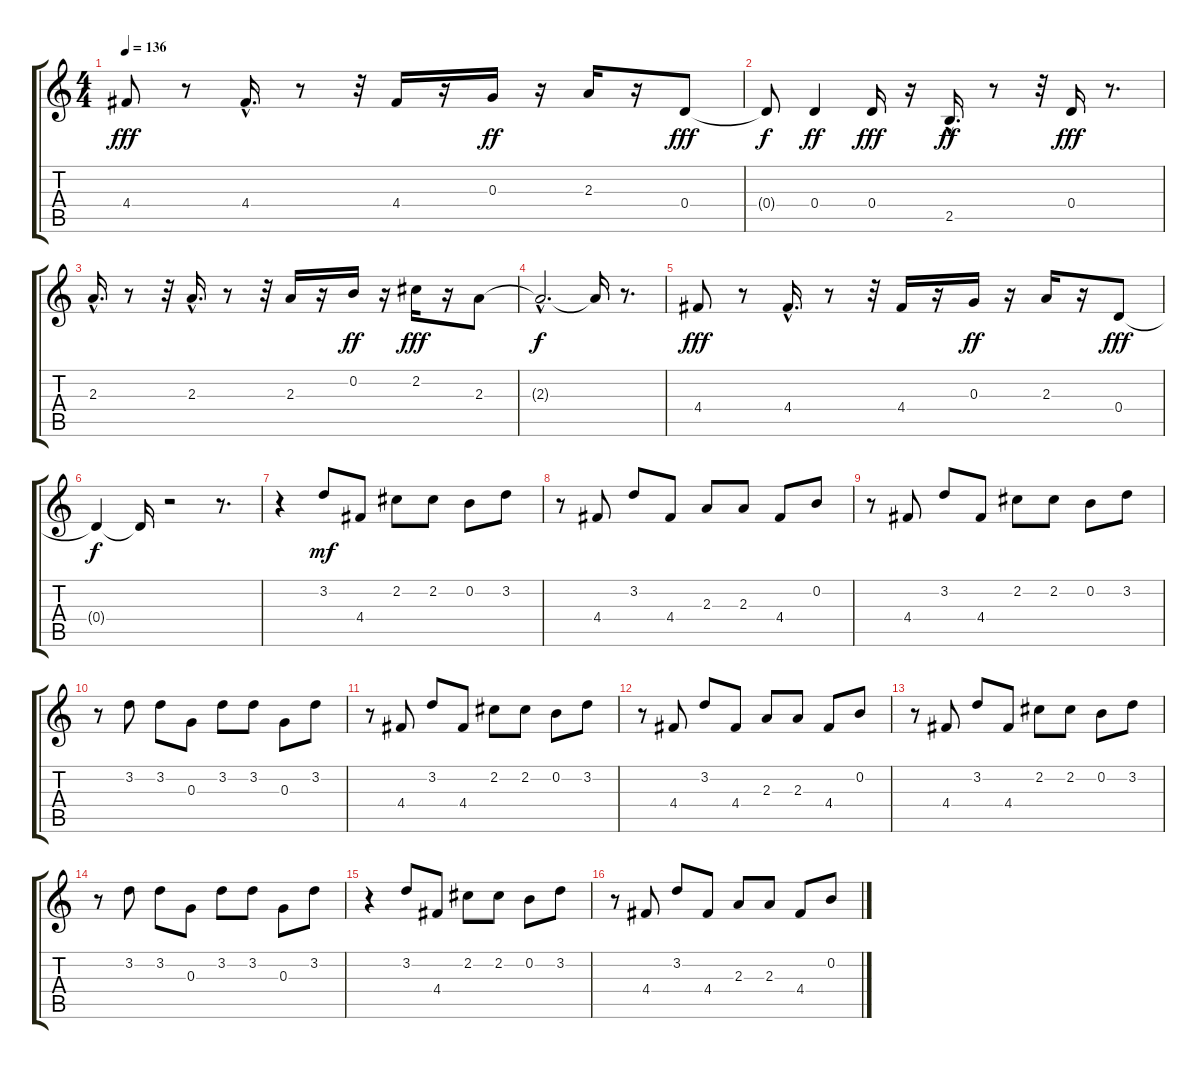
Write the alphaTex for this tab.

\track "" {instrument acousticguitarnylon}
\staff {score tabs}
\tuning (E4 B3 G3 D3 A2 E2) {hide}
\ts (4 4)
\tempo 136
\clef g2
\ks c
4.4.8{dy fff} r.8 4.4{hac}.16{d} r.8 r.32 4.4.16 r.16 0.3.16{dy ff} r.16 2.3.16 r.16 0.4.8{dy fff} |
0.4{t}.8{dy f} 0.4.4{dy ff} 0.4.16{dy fff} r.16 2.5{hac}.16{d dy ff} r.8 r.32 0.4.16{dy fff} r.8{d} |
2.3{hac}.16{d} r.8 r.32 2.3{hac}.16{d} r.8 r.32 2.3.16 r.16 0.2.16{dy ff} r.16 2.2.16{dy fff} r.16 2.3.8 |
2.3{hac t}.2{d dy f} 2.3{t}.16 r.8{d} |
4.4.8{dy fff} r.8 4.4{hac}.16{d} r.8 r.32 4.4.16 r.16 0.3.16{dy ff} r.16 2.3.16 r.16 0.4.8{dy fff} |
0.4{t}.4{dy f} 0.4{t}.16 r.2 r.8{d} |
r.4 3.2.8{dy mf} 4.4.8 2.2.8 2.2.8 0.2.8 3.2.8 |
r.8 4.4.8 3.2.8 4.4.8 2.3.8 2.3.8 4.4.8 0.2.8 |
r.8 4.4.8 3.2.8 4.4.8 2.2.8 2.2.8 0.2.8 3.2.8 |
r.8 3.2.8 3.2.8 0.3.8 3.2.8 3.2.8 0.3.8 3.2.8 |
r.8 4.4.8 3.2.8 4.4.8 2.2.8 2.2.8 0.2.8 3.2.8 |
r.8 4.4.8 3.2.8 4.4.8 2.3.8 2.3.8 4.4.8 0.2.8 |
r.8 4.4.8 3.2.8 4.4.8 2.2.8 2.2.8 0.2.8 3.2.8 |
r.8 3.2.8 3.2.8 0.3.8 3.2.8 3.2.8 0.3.8 3.2.8 |
r.4 3.2.8 4.4.8 2.2.8 2.2.8 0.2.8 3.2.8 |
r.8 4.4.8 3.2.8 4.4.8 2.3.8 2.3.8 4.4.8 0.2.8
